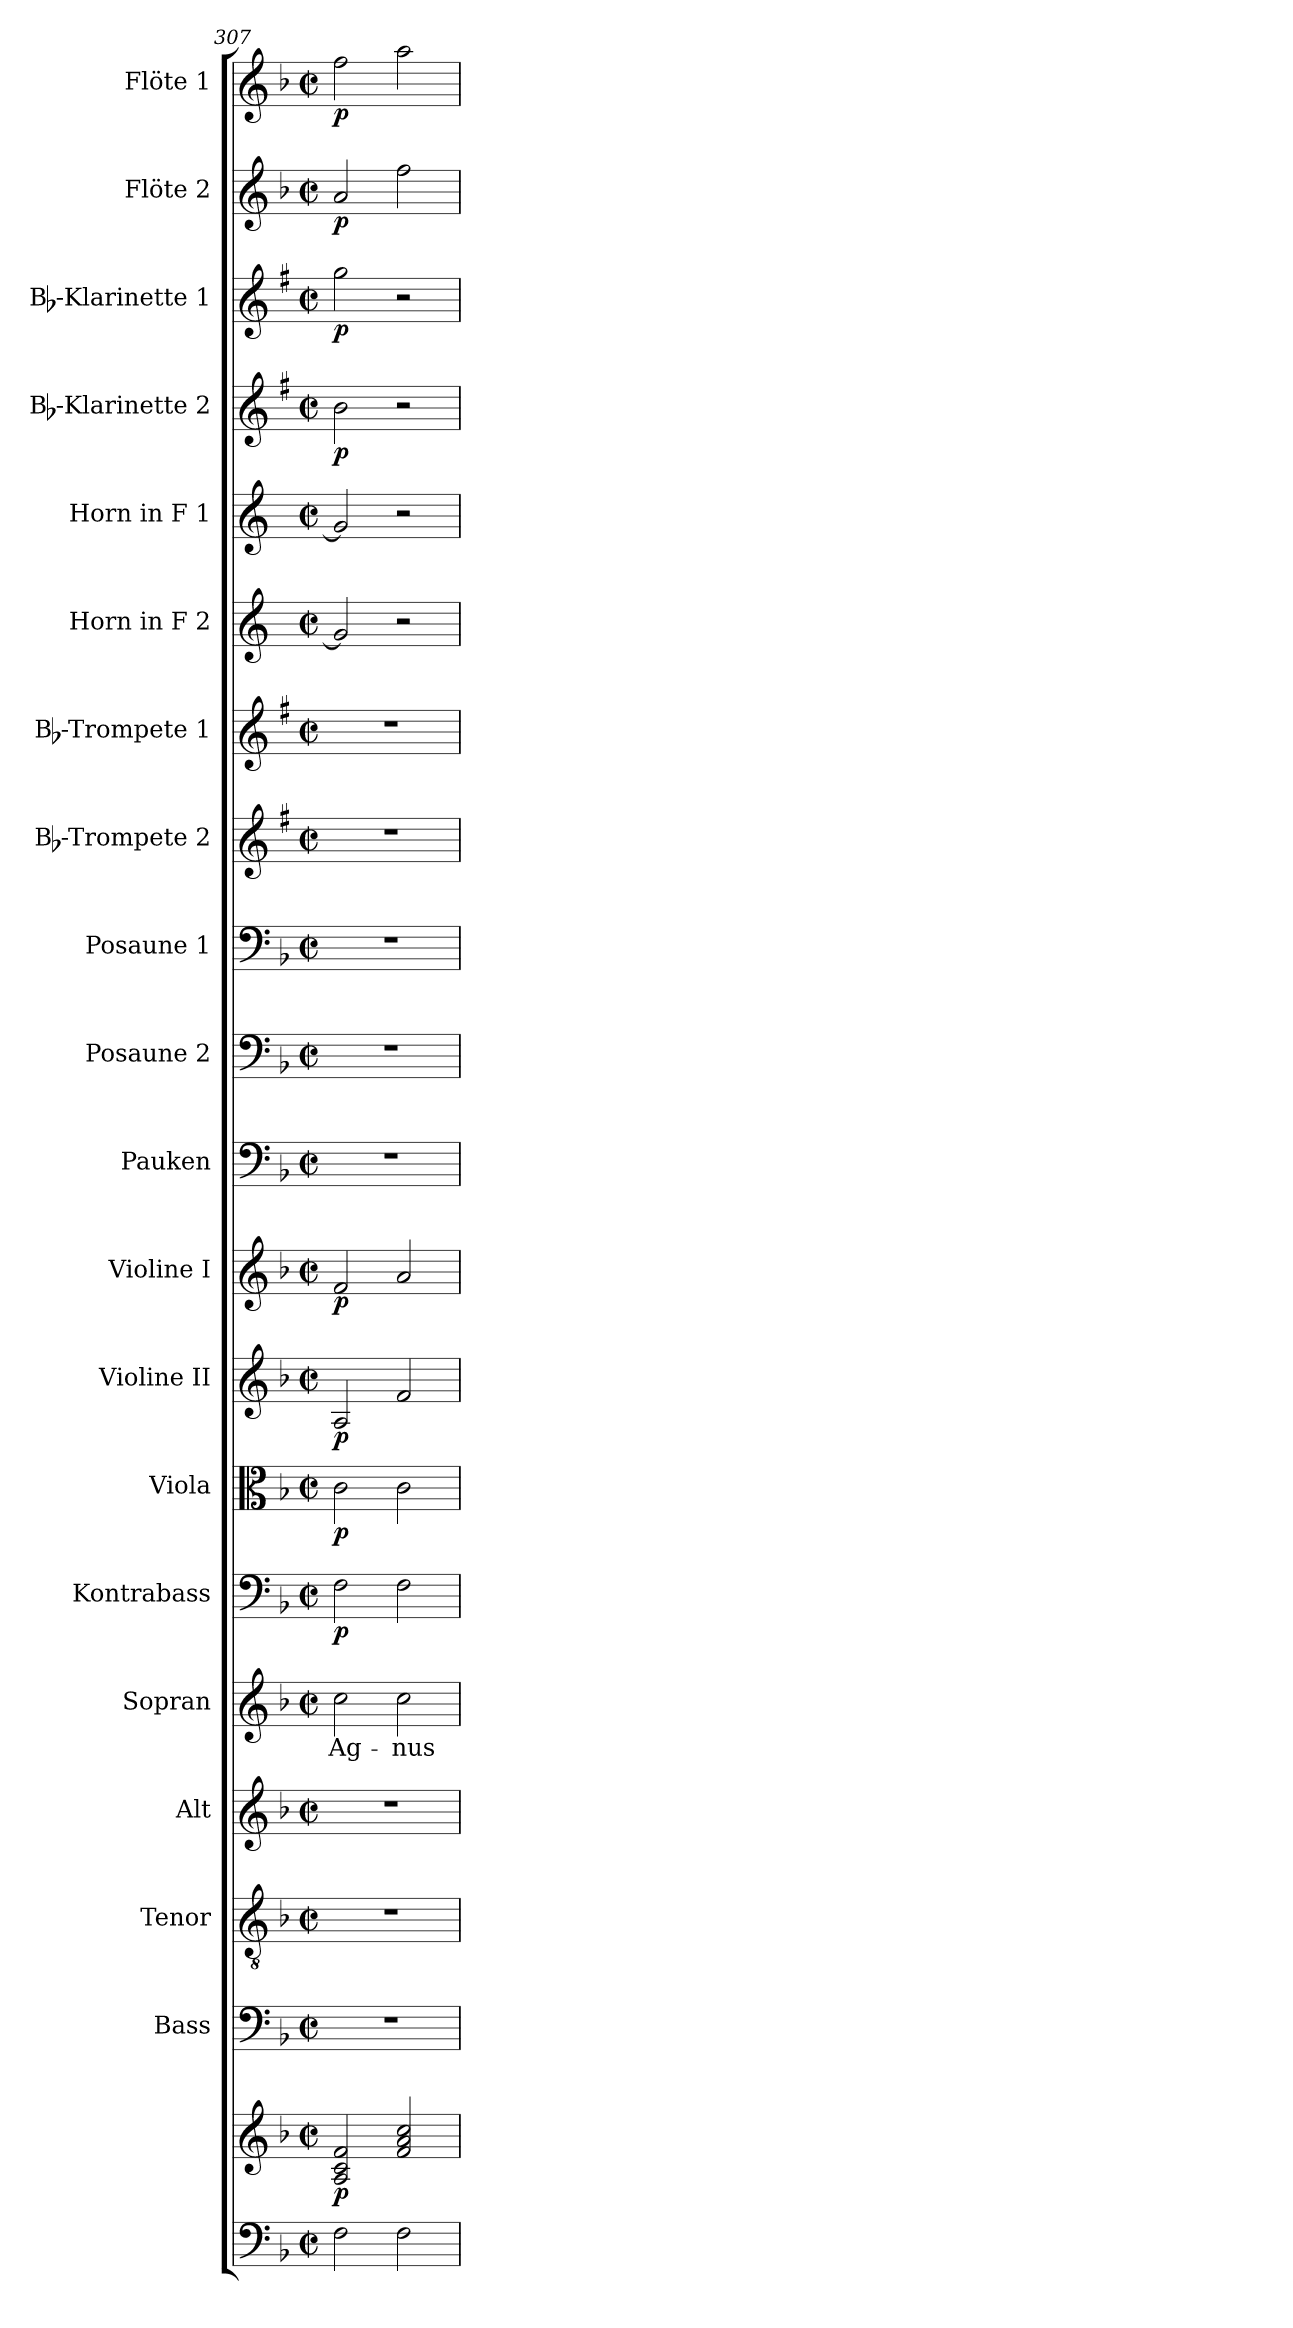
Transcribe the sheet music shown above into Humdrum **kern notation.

**kern	**kern	**dynam	**kern	**kern	**kern	**kern	**text	**kern	**dynam	**kern	**dynam	**kern	**dynam	**kern	**dynam	**kern	**kern	**kern	**kern	**kern	**kern	**kern	**kern	**dynam	**kern	**dynam	**kern	**dynam	**kern	**dynam
*part20	*part20	*part20	*part19	*part18	*part17	*part16	*part16	*part15	*part15	*part14	*part14	*part13	*part13	*part12	*part12	*part11	*part10	*part9	*part8	*part7	*part6	*part5	*part4	*part4	*part3	*part3	*part2	*part2	*part1	*part1
*staff21	*staff20	*staff20/21	*staff19	*staff18	*staff17	*staff16	*staff16	*staff15	*staff15	*staff14	*staff14	*staff13	*staff13	*staff12	*staff12	*staff11	*staff10	*staff9	*staff8	*staff7	*staff6	*staff5	*staff4	*staff4	*staff3	*staff3	*staff2	*staff2	*staff1	*staff1
*	*	*	*I"Bass	*I"Tenor	*I"Alt	*I"Sopran	*	*I"Kontrabass	*	*I"Viola	*	*I"Violine II	*	*I"Violine I	*	*I"Pauken	*I"Posaune 2	*I"Posaune 1	*I"Bb-Trompete 2	*I"Bb-Trompete 1	*I"Horn in F 2	*I"Horn in F 1	*I"Bb-Klarinette 2	*	*I"Bb-Klarinette 1	*	*I"Flöte 2	*	*I"Flöte 1	*
*	*	*	*I'B.	*I'T.	*I'A.	*I'S.	*	*I'Kb.	*	*I'Vla.	*	*I'Vl. II	*	*I'Vl. I	*	*I'Pk.	*I'Pos. 2	*I'Pos. 1	*I'Bb Trp. 2	*I'Bb Trp. 1	*	*	*I'Bb Kl. 2	*	*I'Bb Kl. 1	*	*I'Fl. 2	*	*I'Fl. 1	*
*clefF4	*clefG2	*	*clefF4	*clefGv2	*clefG2	*clefG2	*	*clefF4	*	*clefC3	*	*clefG2	*	*clefG2	*	*clefF4	*clefF4	*clefF4	*clefG2	*clefG2	*clefG2	*clefG2	*clefG2	*	*clefG2	*	*clefG2	*	*clefG2	*
*	*	*	*	*	*	*	*	*ITrd7c12	*	*	*	*	*	*	*	*	*	*	*ITrd1c2	*ITrd1c2	*ITrd4c7	*ITrd4c7	*ITrd1c2	*	*ITrd1c2	*	*	*	*	*
*k[b-]	*k[b-]	*	*k[b-]	*k[b-]	*k[b-]	*k[b-]	*	*k[b-]	*	*k[b-]	*	*k[b-]	*	*k[b-]	*	*k[b-]	*k[b-]	*k[b-]	*k[b-]	*k[b-]	*k[b-]	*k[b-]	*k[b-]	*	*k[b-]	*	*k[b-]	*	*k[b-]	*
*F:	*F:	*	*F:	*F:	*F:	*F:	*	*F:	*	*F:	*	*F:	*	*F:	*	*F:	*F:	*F:	*F:	*F:	*F:	*F:	*F:	*	*F:	*	*F:	*	*F:	*
*M2/2	*M2/2	*	*M2/2	*M2/2	*M2/2	*M2/2	*	*M2/2	*	*M2/2	*	*M2/2	*	*M2/2	*	*M2/2	*M2/2	*M2/2	*M2/2	*M2/2	*M2/2	*M2/2	*M2/2	*	*M2/2	*	*M2/2	*	*M2/2	*
*met(c|)	*met(c|)	*	*met(c|)	*met(c|)	*met(c|)	*met(c|)	*	*met(c|)	*	*met(c|)	*	*met(c|)	*	*met(c|)	*	*met(c|)	*met(c|)	*met(c|)	*met(c|)	*met(c|)	*met(c|)	*met(c|)	*met(c|)	*	*met(c|)	*	*met(c|)	*	*met(c|)	*
=307	=307	=307	=307	=307	=307	=307	=307	=307	=307	=307	=307	=307	=307	=307	=307	=307	=307	=307	=307	=307	=307	=307	=307	=307	=307	=307	=307	=307	=307	=307
!	!	!LO:DY:b	!	!	!	!	!LO:LY:b	!	!LO:DY:b	!	!LO:DY:b	!	!LO:DY:b	!	!LO:DY:b	!	!	!	!	!	!	!	!	!LO:DY:b	!	!LO:DY:b	!	!LO:DY:b	!	!LO:DY:b
2F\	2A/ 2c/ 2f/	p	1r	1r	1r	2cc\	Ag-	2FF\	p	2c\	p	2A/	p	2f/	p	1r	1r	1r	1r	1r	2c/]	2c/]	2a\	p	2ff\	p	2a/	p	2ff\	p
!	!	!	!	!	!	!	!LO:LY:b	!	!	!	!	!	!	!	!	!	!	!	!	!	!	!	!	!	!	!	!	!	!	!
2F\	2f/ 2a/ 2cc/	.	.	.	.	2cc\	-nus	2FF\	.	2c\	.	2f/	.	2a/	.	.	.	.	.	.	2r	2r	2r	.	2r	.	2ff\	.	2aa\	.
=	=	=	=	=	=	=	=	=	=	=	=	=	=	=	=	=	=	=	=	=	=	=	=	=	=	=	=	=	=	=
*-	*-	*-	*-	*-	*-	*-	*-	*-	*-	*-	*-	*-	*-	*-	*-	*-	*-	*-	*-	*-	*-	*-	*-	*-	*-	*-	*-	*-	*-	*-
